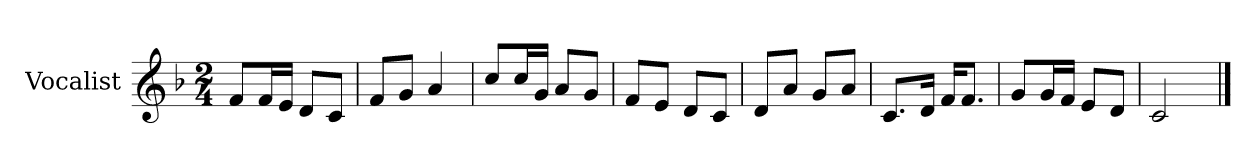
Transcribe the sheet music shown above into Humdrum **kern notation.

**kern
*part1
*staff1
*I"Vocalist
*k[b-]
*F:
*M2/4
=
8fL
16fL
16eJJ
8dL
8cJ
=1
8fL
8gJ
4a
=2
8ccL
16ccL
16gJJ
8aL
8gJ
=3
8fL
8eJ
8dL
8cJ
=4
8dL
8aJ
8gL
8aJ
=5
8.cL
16dJk
16fKL
8.fJ
=6
8gL
16gL
16fJJ
8eL
8dJ
=7
2c
==
*-
